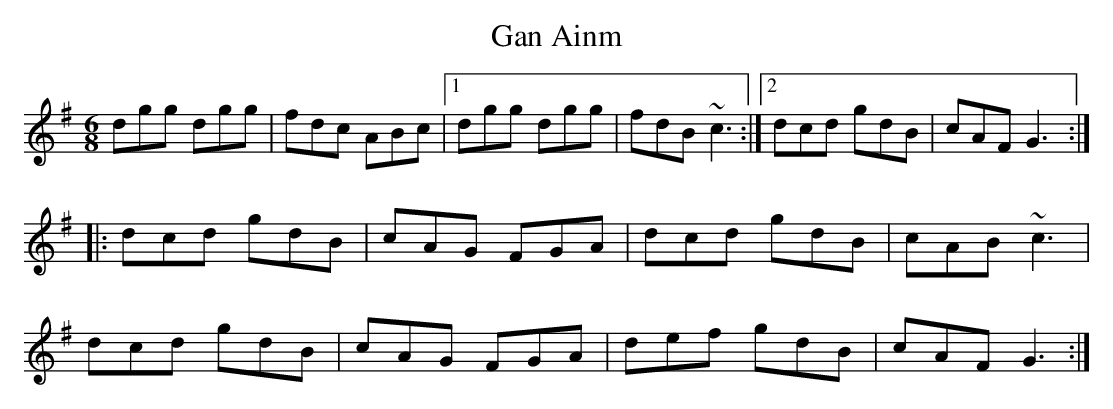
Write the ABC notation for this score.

X:1
T:Gan Ainm
M:6/8
L:1/8
K:G
dgg dgg|fdc ABc|1 dgg dgg|fdB ~c3:|2 dcd gdB|cAF G3:|!
|:dcd gdB|cAG FGA|dcd gdB|cAB ~c3|!
dcd gdB|cAG FGA|def gdB|cAF G3:|!
